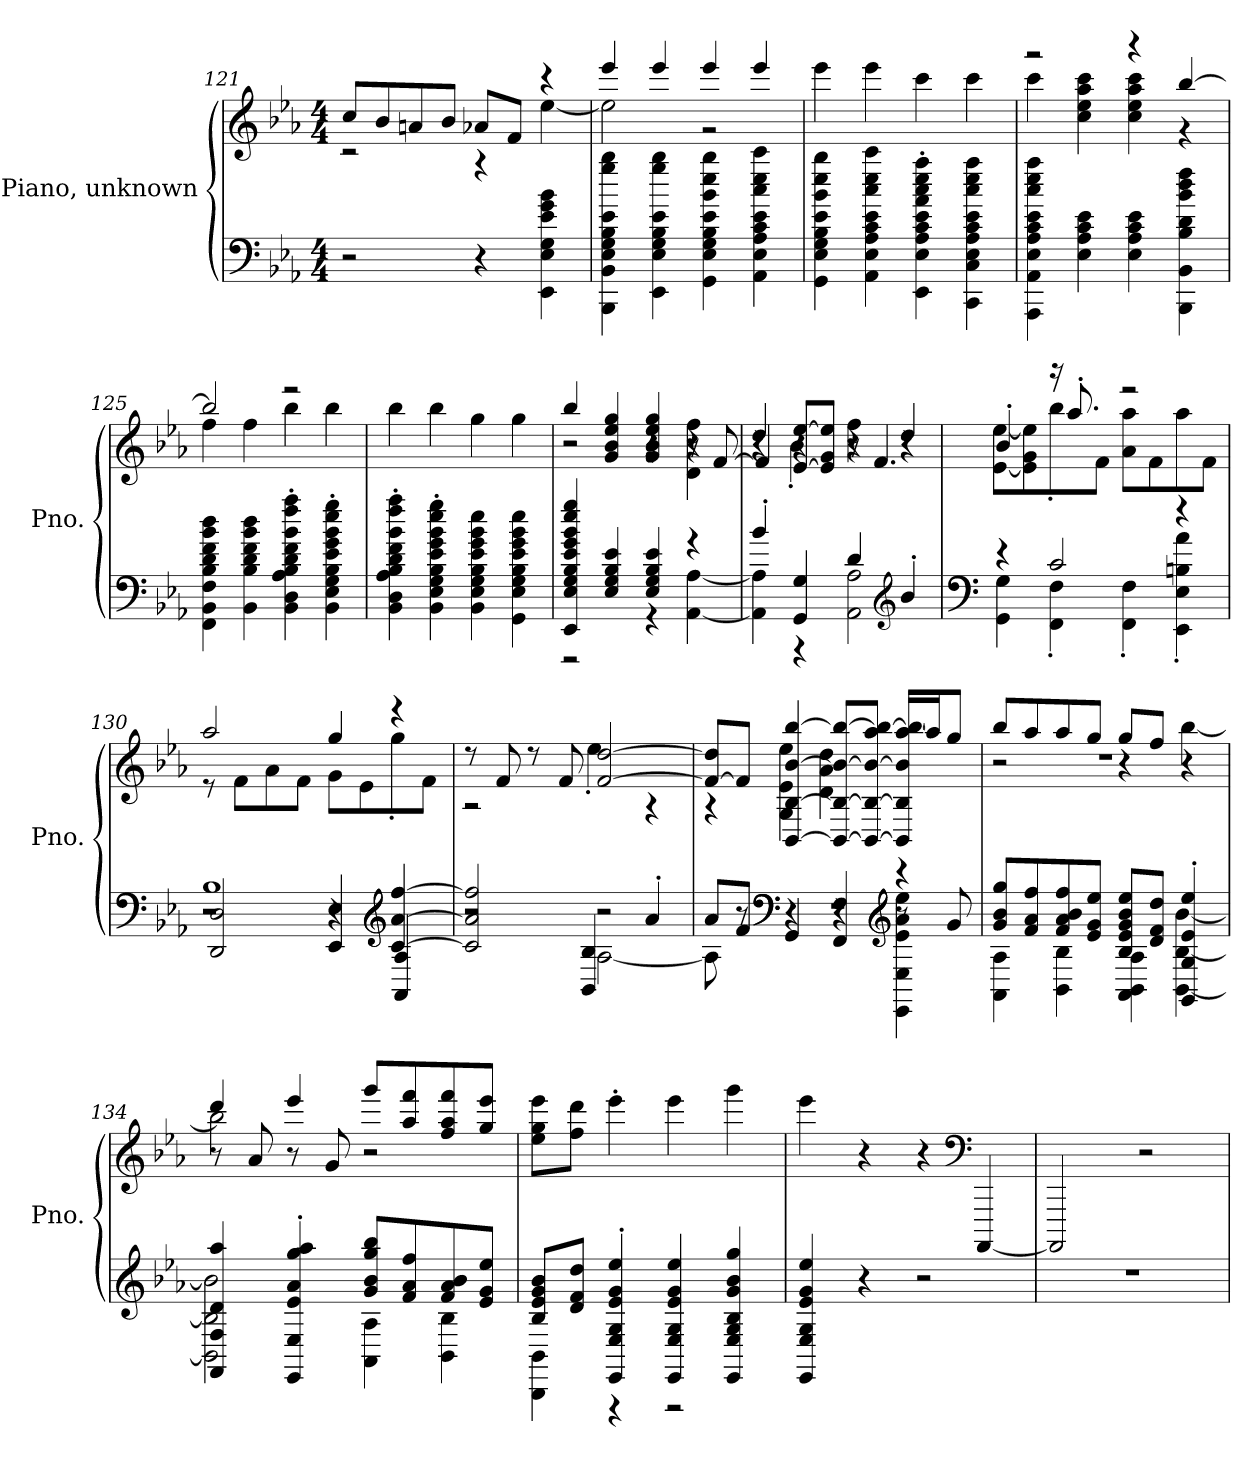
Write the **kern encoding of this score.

**kern	**kern
*part1	*part1
*staff2	*staff1
*I"Piano, unknown	*
*I'Pno.	*
!!LO:LB:g=z
*clefF4	*clefG2
*k[b-e-a-]	*k[b-e-a-]
*M4/4	*M4/4
=121	=121
*	*^
2r	8cc/L	2r
.	8b-/	.
.	8an/	.
.	8b-/J	.
4r	8a-X/L	4r
.	8f/J	.
4EE-\ 4E-\ 4G\ 4e-\ 4g\ 4b-\	4r	[4ee-\
=122	=122	=122
4BBB-\ 4BB-\ 4E-\ 4G\ 4B-\ 4e-\ 4gg\ 4bb-\	4eee-/	2ee-\]
4EE-\ 4E-\ 4G\ 4B-\ 4e-\ 4gg\ 4bb-\	4eee-/	.
4GG\ 4E-\ 4G\ 4B-\ 4e-\ 4b-\ 4ee-\ 4bb-\	4eee-/	2r
4AA-\ 4E-\ 4A-\ 4c\ 4e-\ 4cc\ 4ee-\ 4ccc\	4eee-/	.
*	*v	*v
=123	=123
4GG\ 4E-\ 4G\ 4B-\ 4e-\ 4b-\ 4ee-\ 4bb-\	4eee-\
4AA-\ 4E-\ 4A-\ 4c\ 4e-\ 4cc\ 4ee-\ 4ccc\	4eee-\
4EE-\' 4E-\' 4A-\' 4c\' 4e-\' 4a-\' 4cc\' 4ee-\' 4aa-\'	4ccc\
4CC\ 4C\ 4E-\ 4A-\ 4c\ 4e-\ 4cc\ 4ee-\ 4aa-\	4ccc\
=124	=124
*	*^
4AAA-\ 4AA-\ 4E-\ 4A-\ 4c\ 4e-\ 4cc\ 4ee-\ 4aa-\	2r	4ccc\
4E-\ 4A-\ 4c\ 4e-\	.	4cc\ 4ee-\ 4aa-\ 4ccc\
4E-\ 4A-\ 4c\ 4e-\	4r	4cc\ 4ee-\ 4aa-\ 4ccc\
4BBB-\ 4BB-\ 4B-\ 4d\ 4b-\ 4dd\ 4ff\	[4bb-/	4r
=125	=125	=125
4FF\ 4BB-\ 4F\ 4B-\ 4d\ 4f\ 4b-\ 4dd\	2bb-/]	4ff\
4BB-\ 4B-\ 4d\ 4f\ 4b-\ 4dd\	.	4ff\
4BB-\' 4D\' 4A-\' 4B-\' 4d\' 4f\' 4b-\' 4ff\' 4aa-\'	2r	4bb-\
4BB-\' 4E-\' 4G\' 4B-\' 4e-\' 4g\' 4b-\' 4ee-\' 4gg\'	.	4bb-\
*	*v	*v
=126	=126
4BB-\' 4D\' 4A-\' 4B-\' 4d\' 4f\' 4b-\' 4ff\' 4aa-\'	4bb-\
4BB-\' 4E-\' 4G\' 4B-\' 4e-\' 4g\' 4b-\' 4ee-\' 4gg\'	4bb-\
4BB-\ 4E-\ 4G\ 4B-\ 4e-\ 4g\ 4b-\ 4ee-\	4gg\
4GG\ 4E-\ 4G\ 4B-\ 4e-\ 4g\ 4b-\ 4ee-\	4gg\
!!LO:LB:g=z
=127	=127
*^	*^
*	*	*	*^
4EE-/ 4E-/ 4G/ 4B-/ 4e-/ 4g/ 4b-/ 4ee-/ 4gg/	2r	4bb-/	2r	2r
4E-/ 4G/ 4B-/ 4e-/	.	4g/ 4b-/ 4ee-/ 4gg/	.	.
4E-/ 4G/ 4B-/ 4e-/	4r	4g/ 4b-/ 4ee-/ 4gg/	4r	4r
4r	[4AA-\ [4A-\	4r	4d\ 4ff\	8r
.	.	.	.	[8f/
=128	=128	=128	=128	=128
4b-'/	4AA-\] 4A-\]	4dd/	4r	4f/]
4GG/ 4G/	4r	[8e-/ [8ee-/L	4b-'\	4r
.	.	8e-/] 8g/ 8ee-/]J	.	.
4d/	2AA-\ 2A-\	4r	4ff\	8r
.	.	.	.	4.f/
*clefG2	*	*	*	*
4b-'/	.	4dd/	4r	.
*	*	*v	*v	*v
=129	=129	=129
*clefF4	*	*
*	*	*^
4r	4GG\ 4G\	4b-'/	[8e-\ [8ee-\L
.	.	.	8e-\] 8g\ 8ee-\]
2c/	4FF\' 4F\'	16r	8bb-'\
.	.	8.aa-'/	.
.	.	.	8f\J
.	4FF\' 4F\'	2r	8a-\ 8aa-\L
.	.	.	8f\
4r	4EE-\' 4E-\' 4Bn\' 4a-\'	.	8aa-\
.	.	.	8f\J
=130	=130	=130	=130
*	*^	*	*
2r	1B-	2DD/ 2D/	2aa-/	8r
.	.	.	.	8f\L
.	.	.	.	8a-\
.	.	.	.	8f\J
4r	.	4EE-/ 4E-/	4gg/	8g\L
.	.	.	.	8e-\
*clefG2	*	*	*	*
[4c/ [4a-/ [4ff/	.	4AA-/ 4A-/	4r	8gg'\
.	.	.	.	8f\J
!!LO:LB:g=z	!!
=131	=131	=131	=131	=131
2c/] 2a-/] 2ff/]	2r	2r	8r	2r
.	.	.	8f/	.
.	.	.	8r	.
.	.	.	8f/	.
2r	[2A-\	4BB-/ 4B-/	[2f/ [2dd/	4ee-'\
.	.	4a-'/	.	4r
=132	=132	=132	=132	=132
1r	8A-\]	8a-/L	8f/_ 8dd/]L	4r
.	8r	8f/J	8f/J]	.
*clefF4	*	*	*	*
.	4r	4GG/	[4BB-/ [4B-/ [4b-/ [4bb-/	4G\ 4e-\ 4ee-\
.	4r	4FF/ 4F/	8BB-/_ 8B-/_ 8b-/_ 8bb-/_L	4d\ 4a-\ 4dd\
.	.	.	8BB-/_ 8B-/_ 8b-/_ 8aa-/ 8bb-/_J	.
*clefG2	*	*	*	*
.	4EE-\ 4E-\ 4e-\ 4a-\ 4ee-\	8r	16BB-/] 16B-/] 16b-/] [16aa-/ 16bb-/]LL	4r
.	.	.	16aa-/J]	.
.	.	8g/	8gg/J	.
*	*v	*v	*	*
=133	=133	=133	=133
*	*	*	*^
8g/ 8b-/ 8gg/L	4AA-\ 4A-\	1r	2r	8bb-/L
8f/ 8a-/ 8ff/	.	.	.	8aa-/
8f/ 8a-/ 8b-/ 8ff/	4BB-\ 4B-\	.	.	8aa-/
8e-/ 8g/ 8ee-/J	.	.	.	8gg/J
8B-/ 8e-/ 8g/ 8b-/ 8ee-/L	4AA-\ 4BB-\ 4A-\	.	4r	8gg/L
8d/ 8f/ 8dd/J	.	.	.	8ff/J
4GG/' 4G/' 4e-/' 4ee-/'	[4BB-\ [4B-\ [4b-\	.	[4bb-\	4r
!!LO:PB:g=z	!!	!!
=134	=134	=134	=134	=134
4FF/ 4F/ 4d/ 4aa-/	2BB-\] 2B-\] 2b-\]	4ddd/	2bb-\]	8r
.	.	.	.	8a-/
4EE-/' 4E-/' 4e-/' 4a-/' 4gg/' 4aa-/'	.	4eee-/	.	8r
.	.	.	.	8g/
8g/ 8b-/ 8gg/ 8bb-/L	4AA-\ 4A-\	2r	2r	8ggg/L
8f/ 8a-/ 8ff/	.	.	.	8aa-/ 8fff/
8f/ 8a-/ 8b-/	4BB-\ 4B-\	.	.	8ff/ 8aa-/ 8fff/
8e-/ 8g/ 8ee-/J	.	.	.	8gg/ 8eee-/J
*	*	*v	*v	*v
=135	=135	=135
8B-/ 8e-/ 8g/ 8b-/L	4BBB-\ 4BB-\	8ee-\ 8gg\ 8eee-\L
8d/ 8f/ 8dd/J	.	8ff\ 8ddd\J
4EE-/' 4E-/' 4G/' 4e-/' 4g/' 4ee-/'	4r	4eee-'\
4EE-/ 4E-/ 4G/ 4e-/ 4g/ 4ee-/	2r	4eee-\
4EE-/ 4E-/ 4G/ 4B-/ 4g/ 4b-/ 4gg/	.	4ggg\
*v	*v	*
=136	=136
4EE-/ 4E-/ 4G/ 4e-/ 4g/ 4ee-/	4eee-\
4r	4r
2r	4r
*	*clefF4
.	[4AAAA-/
=137	=137
1r	2AAAA-/]
.	2r
=	=
*-	*-
